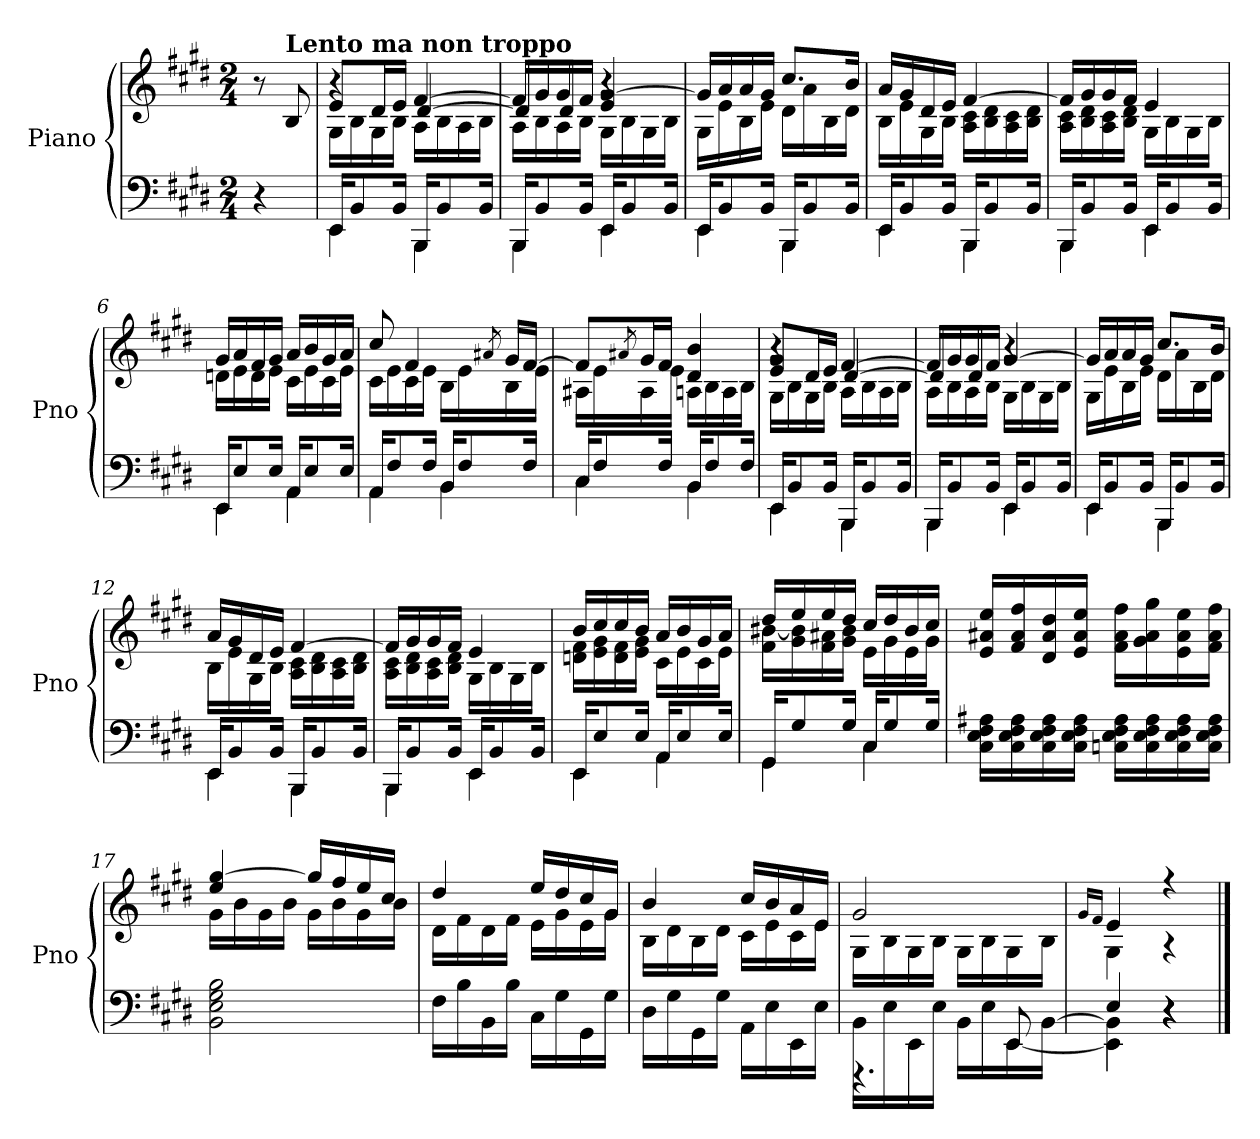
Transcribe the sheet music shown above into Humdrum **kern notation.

**kern	**kern
*part1	*part1
*staff2	*staff1
*I"Piano	*
*I'Pno	*
*clefF4	*clefG2
*k[f#c#g#d#]	*k[f#c#g#d#]
*M2/4	*M2/4
=	=
4r	8r
!	!LO:TX:a:B:t=Lento ma non troppo
.	8B/
=1	=1
*^	*^
*	*	*	*^
4EE\	16EE/KL	8e/L	16G#\LL	4r
.	8BB/	.	16B\	.
.	.	16d#/L	16G#\	.
.	16BB/Jk	16e/JJ	16B\JJ	.
4BBB\	16BBB/KL	[4f#/	16A\LL	[4d#/
.	8BB/	.	16B\	.
.	.	.	16A\	.
.	16BB/Jk	.	16B\JJ	.
=2	=2	=2	=2	=2
4BBB\	16BBB/KL	16f#/LL]	16A\LL	8d#/L]
.	8BB/	16g#/	16B\	.
.	.	16g#/	16A\	8d#/J
.	16BB/Jk	16f#/JJ	16B\JJ	.
4EE\	16EE/KL	4e/ [4g#/	16G#\LL	4r
.	8BB/	.	16B\	.
.	.	.	16G#\	.
.	16BB/Jk	.	16B\JJ	.
*	*	*	*v	*v
=3	=3	=3	=3
4EE\	16EE/KL	16g#/LL]	16G#\LL
.	8BB/	16a/	16e\
.	.	16a/	16B\
.	16BB/Jk	16g#/JJ	16e\JJ
4BBB\	16BBB/KL	8.cc#/L	16d#\LL
.	8BB/	.	16a\
.	.	.	16B\
.	16BB/Jk	16b/Jk	16d#\JJ
=4	=4	=4	=4
4EE\	16EE/KL	16a/LL	16B\LL
.	8BB/	16g#/	16e\
.	.	16d#/	16G#\
.	16BB/Jk	16e/JJ	16B\JJ
4BBB\	16BBB/KL	[4f#/	16A\ 16c#\LL
.	8BB/	.	16B\ 16d#\
.	.	.	16A\ 16c#\
.	16BB/Jk	.	16B\ 16d#\JJ
!!LO:LB:g=z	!!
=5	=5	=5	=5
4BBB\	16BBB/KL	16f#/LL]	16A\ 16c#\LL
.	8BB/	16g#/	16B\ 16d#\
.	.	16g#/	16A\ 16c#\
.	16BB/Jk	16f#/JJ	16B\ 16d#\JJ
4EE\	16EE/KL	4e/	16G#\LL
.	8BB/	.	16B\
.	.	.	16G#\
.	16BB/Jk	.	16B\JJ
=6	=6	=6	=6
4EE\	16EE/KL	16g#/LL	16dn\LL
.	8E/	16a/	16e\
.	.	16f#/	16d\
.	16E/Jk	16g#/JJ	16e\JJ
4AA\	16AA/KL	16a/LL	16c#\LL
.	8E/	16b/	16e\
.	.	16g#/	16c#\
.	16E/Jk	16a/JJ	16e\JJ
=7	=7	=7	=7
4AA\	16AA/KL	8cc#/	16c#\LL
.	8F#/	.	16e\
.	.	4f#/	16c#\
.	16F#/Jk	.	16e\JJ
4BB\	16BB/KL	.	16B\LL
.	8F#/	.	16e\
.	.	8qa#X/	.
.	.	16g#/LL	16B\
.	16F#/Jk	[16f#/JJ	16e\JJ
=8	=8	=8	=8
4C#\	16C#/KL	8f#/L]	16A#X\LL
.	8F#/	.	16e\
.	.	8qa#X/	.
.	.	16g#/L	16A#\
.	16F#/Jk	16f#/JJ	16e\JJ
4BB\	16BB/KL	4d#/ 4b/	16An\LL
.	8F#/	.	16B\
.	.	.	16A\
.	16F#/Jk	.	16B\JJ
!!LO:LB:g=z
=9	=9	=9	=9
*	*	*	*^
4EE\	16EE/KL	8e/ 8g#/L	16G#\LL	4r
.	8BB/	.	16B\	.
.	.	16d#/L	16G#\	.
.	16BB/Jk	16e/JJ	16B\JJ	.
4BBB\	16BBB/KL	[4f#/	16A\LL	[4d#/
.	8BB/	.	16B\	.
.	.	.	16A\	.
.	16BB/Jk	.	16B\JJ	.
=10	=10	=10	=10	=10
4BBB\	16BBB/KL	16f#/LL]	16A\LL	8d#/L]
.	8BB/	16g#/	16B\	.
.	.	16g#/	16A\	8d#/J
.	16BB/Jk	16f#/JJ	16B\JJ	.
4EE\	16EE/KL	[4g#/	16G#\LL	4r
.	8BB/	.	16B\	.
.	.	.	16G#\	.
.	16BB/Jk	.	16B\JJ	.
*	*	*	*v	*v
=11	=11	=11	=11
4EE\	16EE/KL	16g#/LL]	16G#\LL
.	8BB/	16a/	16e\
.	.	16a/	16B\
.	16BB/Jk	16g#/JJ	16e\JJ
4BBB\	16BBB/KL	8.cc#/L	16d#\LL
.	8BB/	.	16a\
.	.	.	16B\
.	16BB/Jk	16b/Jk	16d#\JJ
=12	=12	=12	=12
4EE\	16EE/KL	16a/LL	16B\LL
.	8BB/	16g#/	16e\
.	.	16d#/	16G#\
.	16BB/Jk	16e/JJ	16B\JJ
4BBB\	16BBB/KL	[4f#/	16A\ 16c#\LL
.	8BB/	.	16B\ 16d#\
.	.	.	16A\ 16c#\
.	16BB/Jk	.	16B\ 16d#\JJ
!!LO:LB:g=z	!!
=13	=13	=13	=13
4BBB\	16BBB/KL	16f#/LL]	16A\ 16c#\LL
.	8BB/	16g#/	16B\ 16d#\
.	.	16g#/	16A\ 16c#\
.	16BB/Jk	16f#/JJ	16B\ 16d#\JJ
4EE\	16EE/KL	4e/	16G#\LL
.	8BB/	.	16B\
.	.	.	16G#\
.	16BB/Jk	.	16B\JJ
!!LO:LB:g=z	!!
=14	=14	=14	=14
4EE\	16EE/KL	16b/LL	16dn\ 16f#\LL
.	8E/	16cc#/	16e\ 16g#\
.	.	16cc#/	16d\ 16f#\
.	16E/Jk	16b/JJ	16e\ 16g#\JJ
4AA\	16AA/KL	16a/LL	16c#\LL
.	8E/	16b/	16e\
.	.	16g#/	16c#\
.	16E/Jk	16a/JJ	16e\JJ
=15	=15	=15	=15
4GG#\	16GG#/KL	16dd#/LL	16f#\ [16b#X\LL
.	8G#/	16ee/	16g#\ 16b#\]
.	.	16ee/	16f#\ 16a#X\
.	16G#/Jk	16dd#/JJ	16g#\ 16b#\JJ
4C#\	16C#/KL	16cc#/LL	16e\LL
.	8G#/	16dd#/	16g#\
.	.	16b#/	16e\
.	16G#/Jk	16cc#/JJ	16g#\JJ
*v	*v	*	*
*	*v	*v
=16	=16
16C#\ 16E\ 16F#\ 16A#X\LL	16e/ 16a#X/ 16ee/LL
16C#\ 16E\ 16F#\ 16A#\	16f#/ 16a#/ 16ff#/
16C#\ 16E\ 16F#\ 16A#\	16d#/ 16a#/ 16dd#/
16C#\ 16E\ 16F#\ 16A#\JJ	16e/ 16a#/ 16ee/JJ
16Cn\ 16E\ 16F#\ 16A#\LL	16f#\ 16a#\ 16ff#\LL
16C\ 16E\ 16F#\ 16A#\	16g#\ 16a#\ 16gg#\
16C\ 16E\ 16F#\ 16A#\	16e\ 16a#\ 16ee\
16C\ 16E\ 16F#\ 16A#\JJ	16f#\ 16a#\ 16ff#\JJ
=17	=17
*	*^
2BB\ 2E\ 2G#\ 2B\	4ee/ [4gg#/	16g#\LL
.	.	16b\
.	.	16g#\
.	.	16b\JJ
.	16gg#/LL]	16g#\LL
.	16ff#/	16b\
.	16ee/	16g#\
.	16cc#/JJ	16b\JJ
!!LO:PB:g=z	!!
=18	=18	=18
16F#\LL	4dd#/	16d#\LL
16B\	.	16f#\
16BB\	.	16d#\
16B\JJ	.	16f#\JJ
16C#\LL	16ee/LL	16e\LL
16G#\	16dd#/	16g#\
16GG#\	16cc#/	16e\
16G#\JJ	16g#/JJ	16g#\JJ
=19	=19	=19
16D#\LL	4b/	16B\LL
16G#\	.	16d#\
16GG#\	.	16B\
16G#\JJ	.	16d#\JJ
16AA\LL	16cc#/LL	16c#\LL
16E\	16b/	16e\
16EE\	16a/	16c#\
16E\JJ	16e/JJ	16e\JJ
=20	=20	=20
*^	*	*
16BB\LL	4.r	2g#/	16G#\LL
16E\	.	.	16B\
16EE\	.	.	16G#\
16E\JJ	.	.	16B\JJ
16BB\LL	.	.	16G#\LL
16E\	.	.	16B\
16EE\	[8EE/	.	16G#\
[16BB\JJ	.	.	16B\JJ
*v	*v	*	*
=21	=21	=21
.	16qg#/LL	.
.	16qf#/JJ	.
*^	*	*
*	*^	*	*
4EE\ 4BB\]	4E/	4EE\]	4e/	4G#\
4r	4r	4r	4r	4r
*v	*v	*v	*	*
*	*v	*v
==	==
*-	*-
